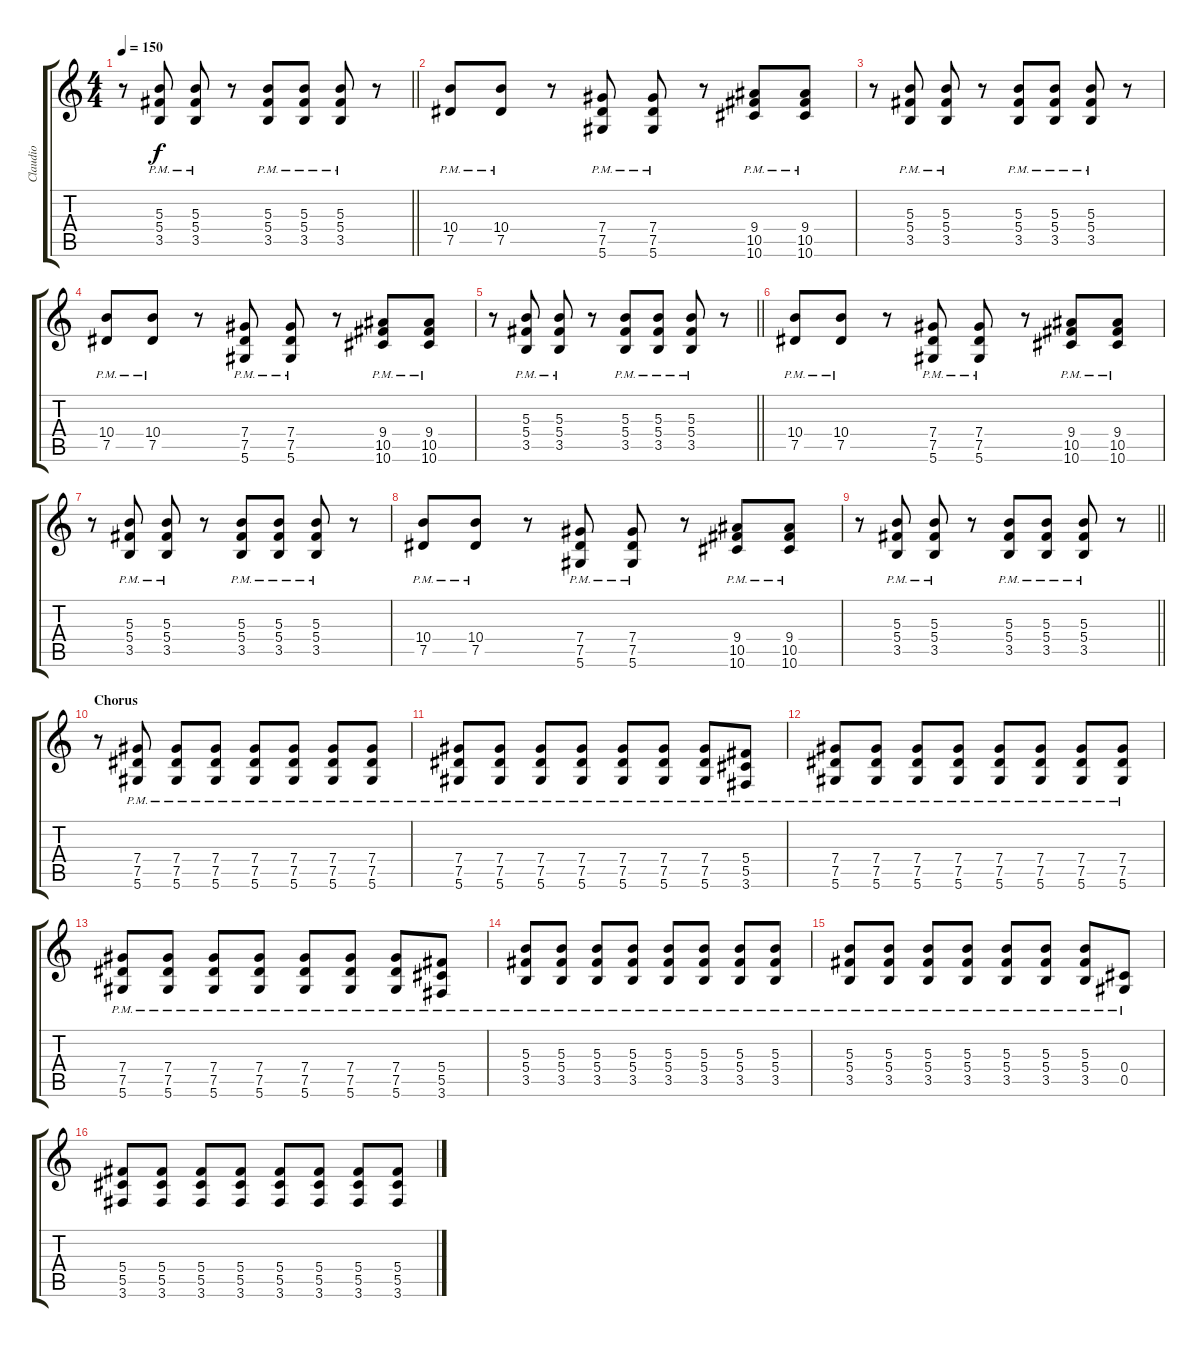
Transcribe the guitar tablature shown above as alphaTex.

\track ("Claudio" "Claudio") {instrument distortionguitar}
\staff {score tabs}
\tuning (Eb4 Bb3 Gb3 Db3 Ab2 Eb2) {hide}
\ts (4 4)
\tempo 150
\clef g2
\barLineRight lightlight
\ks c
r.8{dy f} (5.3{pm} 5.4{pm} 3.5{pm}).8 (5.3{pm} 5.4{pm} 3.5{pm}).8 r.8 (5.3{pm} 5.4{pm} 3.5{pm}).8 (5.3{pm} 5.4{pm} 3.5{pm}).8 (5.3{pm} 5.4{pm} 3.5{pm}).8 r.8 |
(10.4{pm} 7.5{pm}).8 (10.4{pm} 7.5{pm}).8 r.8 (7.4{pm} 7.5{pm} 5.6{pm}).8 (7.4{pm} 7.5{pm} 5.6{pm}).8 r.8 (9.4{pm} 10.5{pm} 10.6{pm}).8 (9.4{pm} 10.5{pm} 10.6{pm}).8 |
r.8 (5.3{pm} 5.4{pm} 3.5{pm}).8 (5.3{pm} 5.4{pm} 3.5{pm}).8 r.8 (5.3{pm} 5.4{pm} 3.5{pm}).8 (5.3{pm} 5.4{pm} 3.5{pm}).8 (5.3{pm} 5.4{pm} 3.5{pm}).8 r.8 |
(10.4{pm} 7.5{pm}).8 (10.4{pm} 7.5{pm}).8 r.8 (7.4{pm} 7.5{pm} 5.6{pm}).8 (7.4{pm} 7.5{pm} 5.6{pm}).8 r.8 (9.4{pm} 10.5{pm} 10.6{pm}).8 (9.4{pm} 10.5{pm} 10.6{pm}).8 |
\barLineRight lightlight
r.8 (5.3{pm} 5.4{pm} 3.5{pm}).8 (5.3{pm} 5.4{pm} 3.5{pm}).8 r.8 (5.3{pm} 5.4{pm} 3.5{pm}).8 (5.3{pm} 5.4{pm} 3.5{pm}).8 (5.3{pm} 5.4{pm} 3.5{pm}).8 r.8 |
(10.4{pm} 7.5{pm}).8 (10.4{pm} 7.5{pm}).8 r.8 (7.4{pm} 7.5{pm} 5.6{pm}).8 (7.4{pm} 7.5{pm} 5.6{pm}).8 r.8 (9.4{pm} 10.5{pm} 10.6{pm}).8 (9.4{pm} 10.5{pm} 10.6{pm}).8 |
r.8 (5.3{pm} 5.4{pm} 3.5{pm}).8 (5.3{pm} 5.4{pm} 3.5{pm}).8 r.8 (5.3{pm} 5.4{pm} 3.5{pm}).8 (5.3{pm} 5.4{pm} 3.5{pm}).8 (5.3{pm} 5.4{pm} 3.5{pm}).8 r.8 |
(10.4{pm} 7.5{pm}).8 (10.4{pm} 7.5{pm}).8 r.8 (7.4{pm} 7.5{pm} 5.6{pm}).8 (7.4{pm} 7.5{pm} 5.6{pm}).8 r.8 (9.4{pm} 10.5{pm} 10.6{pm}).8 (9.4{pm} 10.5{pm} 10.6{pm}).8 |
\barLineRight lightlight
r.8 (5.3{pm} 5.4{pm} 3.5{pm}).8 (5.3{pm} 5.4{pm} 3.5{pm}).8 r.8 (5.3{pm} 5.4{pm} 3.5{pm}).8 (5.3{pm} 5.4{pm} 3.5{pm}).8 (5.3{pm} 5.4{pm} 3.5{pm}).8 r.8 |
\section ("" "Chorus")
r.8 (7.4{pm} 7.5{pm} 5.6{pm}).8 (7.4{pm} 7.5{pm} 5.6{pm}).8 (7.4{pm} 7.5{pm} 5.6{pm}).8 (7.4{pm} 7.5{pm} 5.6{pm}).8 (7.4{pm} 7.5{pm} 5.6{pm}).8 (7.4{pm} 7.5{pm} 5.6{pm}).8 (7.4{pm} 7.5{pm} 5.6{pm}).8 |
(7.4{pm} 7.5{pm} 5.6{pm}).8 (7.4{pm} 7.5{pm} 5.6{pm}).8 (7.4{pm} 7.5{pm} 5.6{pm}).8 (7.4{pm} 7.5{pm} 5.6{pm}).8 (7.4{pm} 7.5{pm} 5.6{pm}).8 (7.4{pm} 7.5{pm} 5.6{pm}).8 (7.4{pm} 7.5{pm} 5.6{pm}).8 (5.4{pm} 5.5{pm} 3.6{pm}).8 |
(7.4{pm} 7.5{pm} 5.6{pm}).8 (7.4{pm} 7.5{pm} 5.6{pm}).8 (7.4{pm} 7.5{pm} 5.6{pm}).8 (7.4{pm} 7.5{pm} 5.6{pm}).8 (7.4{pm} 7.5{pm} 5.6{pm}).8 (7.4{pm} 7.5{pm} 5.6{pm}).8 (7.4{pm} 7.5{pm} 5.6{pm}).8 (7.4{pm} 7.5{pm} 5.6{pm}).8 |
(7.4{pm} 7.5{pm} 5.6{pm}).8 (7.4{pm} 7.5{pm} 5.6{pm}).8 (7.4{pm} 7.5{pm} 5.6{pm}).8 (7.4{pm} 7.5{pm} 5.6{pm}).8 (7.4{pm} 7.5{pm} 5.6{pm}).8 (7.4{pm} 7.5{pm} 5.6{pm}).8 (7.4{pm} 7.5{pm} 5.6{pm}).8 (5.4{pm} 5.5{pm} 3.6{pm}).8 |
(5.3{pm} 5.4{pm} 3.5{pm}).8 (5.3{pm} 5.4{pm} 3.5{pm}).8 (5.3{pm} 5.4{pm} 3.5{pm}).8 (5.3{pm} 5.4{pm} 3.5{pm}).8 (5.3{pm} 5.4{pm} 3.5{pm}).8 (5.3{pm} 5.4{pm} 3.5{pm}).8 (5.3{pm} 5.4{pm} 3.5{pm}).8 (5.3{pm} 5.4{pm} 3.5{pm}).8 |
(5.3{pm} 5.4{pm} 3.5{pm}).8 (5.3{pm} 5.4{pm} 3.5{pm}).8 (5.3{pm} 5.4{pm} 3.5{pm}).8 (5.3{pm} 5.4{pm} 3.5{pm}).8 (5.3{pm} 5.4{pm} 3.5{pm}).8 (5.3{pm} 5.4{pm} 3.5{pm}).8 (5.3{pm} 5.4{pm} 3.5{pm}).8 (0.4{pm} 0.5{pm}).8 |
(5.4 5.5 3.6).8{instrument distortionguitar} (5.4 5.5 3.6).8 (5.4 5.5 3.6).8 (5.4 5.5 3.6).8 (5.4 5.5 3.6).8 (5.4 5.5 3.6).8 (5.4 5.5 3.6).8 (5.4 5.5 3.6).8
